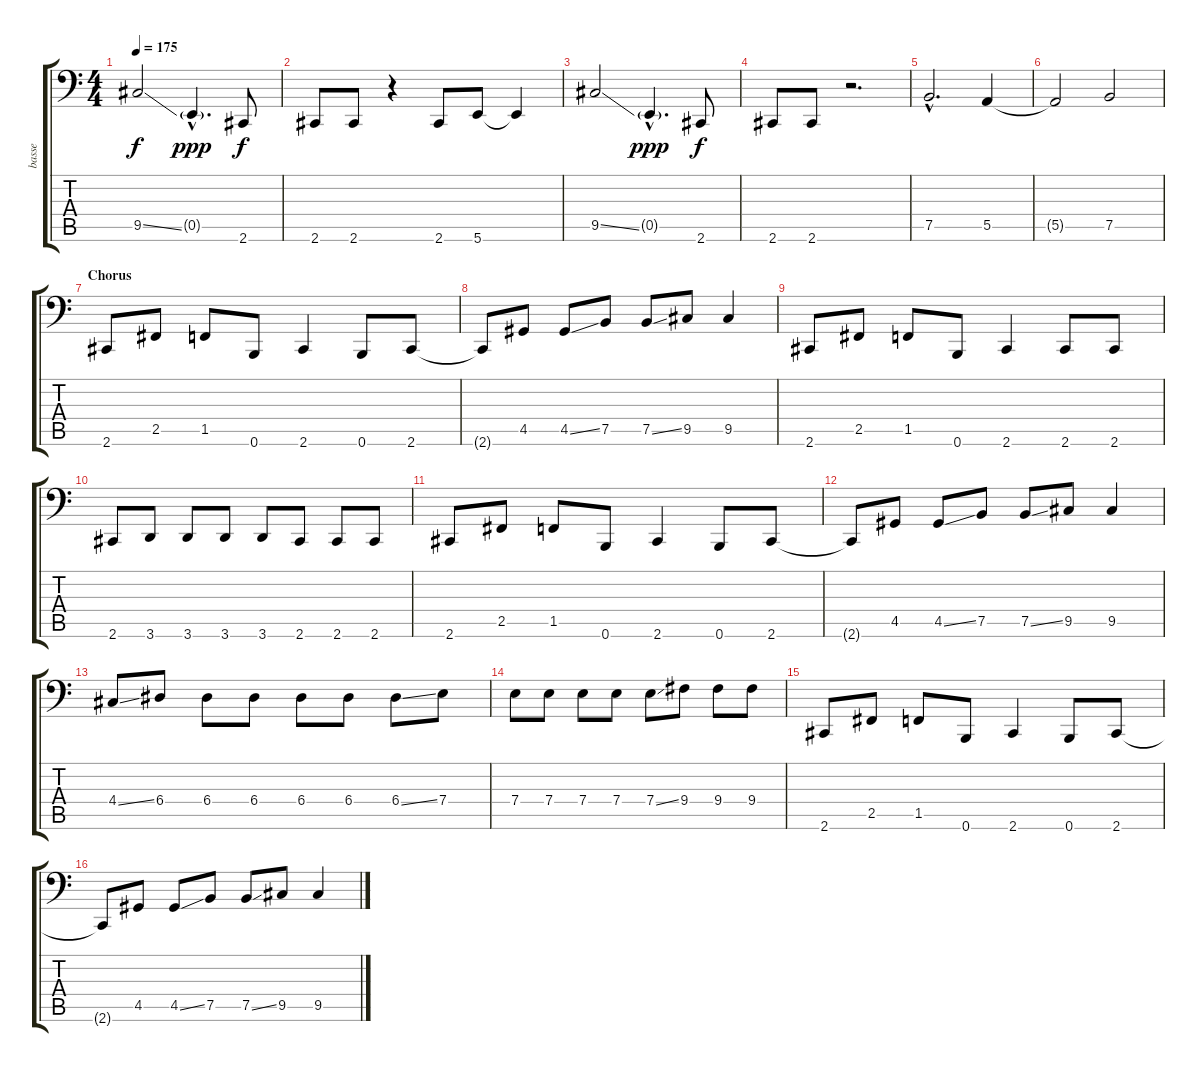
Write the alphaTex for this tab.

\track ("basse" "basse") {instrument electricbasspick}
\staff {score tabs}
\tuning (B2 Gb2 D2 A1 E1 B0) {hide}
\ts (4 4)
\tempo 175
\clef f4
\ks c
9.5{ss}.2{dy f} 0.5{g hac}.4{d dy ppp} 2.6.8{dy f} |
2.6.8 2.6.8 r.4 2.6.8 5.6.8 5.6{t}.4 |
9.5{ss}.2 0.5{g hac}.4{d dy ppp} 2.6.8{dy f} |
2.6.8 2.6.8 r.2{d} |
7.5{hac}.2{d} 5.5.4 |
5.5{t}.2 7.5.2 |
\section ("" "Chorus")
2.6.8 2.5.8 1.5.8 0.6.8 2.6.4 0.6.8 2.6.8 |
2.6{t}.8 4.5.8 4.5{ss}.8 7.5.8 7.5{ss}.8 9.5.8 9.5.4 |
2.6.8 2.5.8 1.5.8 0.6.8 2.6.4 2.6.8 2.6.8 |
2.6.8 3.6.8 3.6.8 3.6.8 3.6.8 2.6.8 2.6.8 2.6.8 |
2.6.8 2.5.8 1.5.8 0.6.8 2.6.4 0.6.8 2.6.8 |
2.6{t}.8 4.5.8 4.5{ss}.8 7.5.8 7.5{ss}.8 9.5.8 9.5.4 |
4.4{ss}.8 6.4.8 6.4.8 6.4.8 6.4.8 6.4.8 6.4{ss}.8 7.4.8 |
7.4.8 7.4.8 7.4.8 7.4.8 7.4{ss}.8 9.4.8 9.4.8 9.4.8 |
2.6.8 2.5.8 1.5.8 0.6.8 2.6.4 0.6.8 2.6.8 |
2.6{t}.8 4.5.8 4.5{ss}.8 7.5.8 7.5{ss}.8 9.5.8 9.5.4
